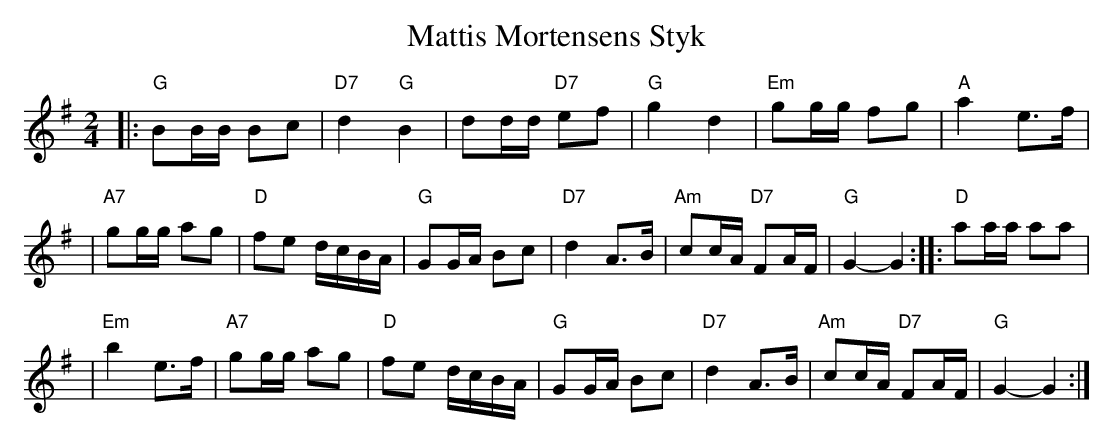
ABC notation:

X:1
T: Mattis Mortensens Styk
M: 2/4
L: 1/16
K: G
|: "G"B2BB B2c2 | "D7"d4 "G"B4 \
| d2dd "D7"e2f2 | "G"g4 d4 \
| "Em"g2gg f2g2 | "A"a4 e3f |
| "A7"g2gg a2g2 | "D"f2e2 dcBA \
| "G"G2GA B2c2 | "D7"d4 A3B \
| "Am"c2cA "D7"F2AF | "G"G4- G4 :| \
|: "D"a2aa a2a2 |
| "Em"b4 e3f \
| "A7"g2gg a2g2 | "D"f2e2 dcBA \
| "G"G2GA B2c2 | "D7"d4 A3B \
| "Am"c2cA "D7"F2AF | "G"G4- G4 :|
